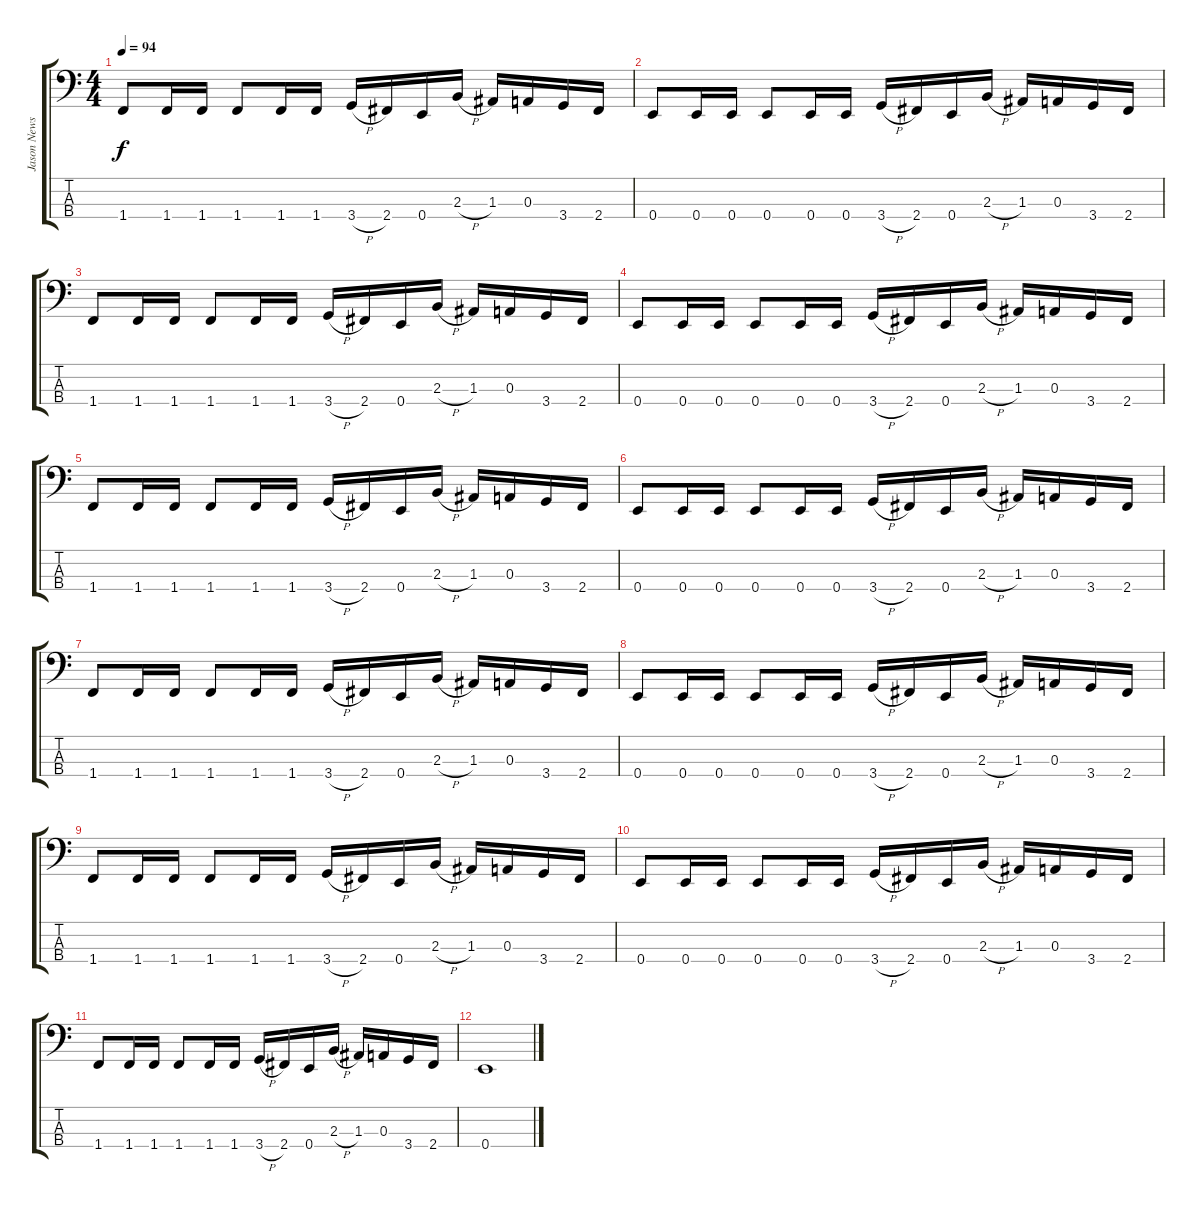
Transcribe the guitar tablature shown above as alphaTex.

\track ("Jason Newsted" "Jason News") {instrument electricbasspick}
\staff {score tabs}
\tuning (G2 D2 A1 E1) {hide}
\ts (4 4)
\tempo 94
\clef f4
\ks c
1.4.8{dy f} 1.4.16 1.4.16 1.4.8 1.4.16 1.4.16 3.4{h}.16 2.4.16 0.4.16 2.3{h}.16 1.3.16 0.3.16 3.4.16 2.4.16 |
0.4.8 0.4.16 0.4.16 0.4.8 0.4.16 0.4.16 3.4{h}.16 2.4.16 0.4.16 2.3{h}.16 1.3.16 0.3.16 3.4.16 2.4.16 |
1.4.8 1.4.16 1.4.16 1.4.8 1.4.16 1.4.16 3.4{h}.16 2.4.16 0.4.16 2.3{h}.16 1.3.16 0.3.16 3.4.16 2.4.16 |
0.4.8 0.4.16 0.4.16 0.4.8 0.4.16 0.4.16 3.4{h}.16 2.4.16 0.4.16 2.3{h}.16 1.3.16 0.3.16 3.4.16 2.4.16 |
1.4.8 1.4.16 1.4.16 1.4.8 1.4.16 1.4.16 3.4{h}.16 2.4.16 0.4.16 2.3{h}.16 1.3.16 0.3.16 3.4.16 2.4.16 |
0.4.8 0.4.16 0.4.16 0.4.8 0.4.16 0.4.16 3.4{h}.16 2.4.16 0.4.16 2.3{h}.16 1.3.16 0.3.16 3.4.16 2.4.16 |
1.4.8 1.4.16 1.4.16 1.4.8 1.4.16 1.4.16 3.4{h}.16 2.4.16 0.4.16 2.3{h}.16 1.3.16 0.3.16 3.4.16 2.4.16 |
0.4.8 0.4.16 0.4.16 0.4.8 0.4.16 0.4.16 3.4{h}.16 2.4.16 0.4.16 2.3{h}.16 1.3.16 0.3.16 3.4.16 2.4.16 |
1.4.8 1.4.16 1.4.16 1.4.8 1.4.16 1.4.16 3.4{h}.16 2.4.16 0.4.16 2.3{h}.16 1.3.16 0.3.16 3.4.16 2.4.16 |
0.4.8 0.4.16 0.4.16 0.4.8 0.4.16 0.4.16 3.4{h}.16 2.4.16 0.4.16 2.3{h}.16 1.3.16 0.3.16 3.4.16 2.4.16 |
1.4.8 1.4.16 1.4.16 1.4.8 1.4.16 1.4.16 3.4{h}.16 2.4.16 0.4.16 2.3{h}.16 1.3.16 0.3.16 3.4.16 2.4.16 |
0.4.1
